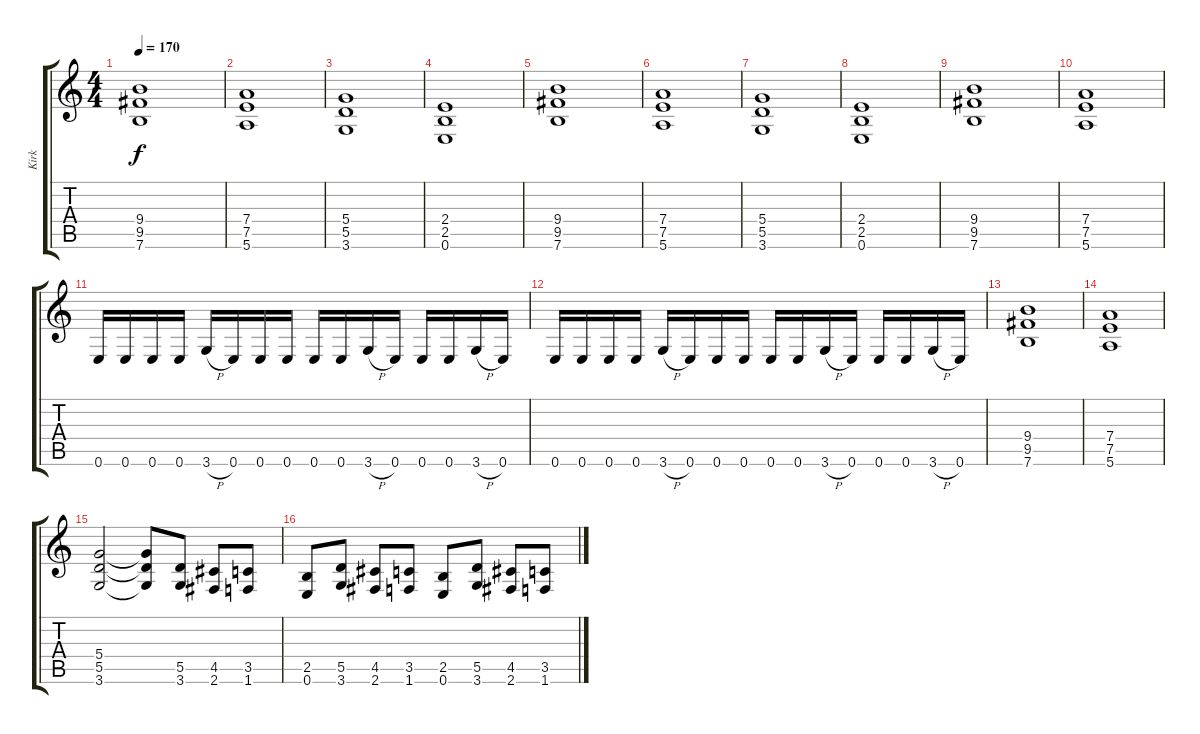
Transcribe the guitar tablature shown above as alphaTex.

\track ("Kirk" "Kirk") {instrument distortionguitar}
\staff {score tabs}
\tuning (E4 B3 G3 D3 A2 E2) {hide}
\ts (4 4)
\tempo 170
\clef g2
\ks c
(9.4 9.5 7.6).1{dy f} |
(7.4 7.5 5.6).1 |
(5.4 5.5 3.6).1 |
(2.4 2.5 0.6).1 |
(9.4 9.5 7.6).1 |
(7.4 7.5 5.6).1 |
(5.4 5.5 3.6).1 |
(2.4 2.5 0.6).1 |
(9.4 9.5 7.6).1 |
(7.4 7.5 5.6).1 |
0.6.16 0.6.16 0.6.16 0.6.16 3.6{h}.16 0.6.16 0.6.16 0.6.16 0.6.16 0.6.16 3.6{h}.16 0.6.16 0.6.16 0.6.16 3.6{h}.16 0.6.16 |
0.6.16 0.6.16 0.6.16 0.6.16 3.6{h}.16 0.6.16 0.6.16 0.6.16 0.6.16 0.6.16 3.6{h}.16 0.6.16 0.6.16 0.6.16 3.6{h}.16 0.6.16 |
(9.4 9.5 7.6).1 |
(7.4 7.5 5.6).1 |
(5.4 5.5 3.6).2 (5.4{t} 5.5{t} 3.6{t}).8 (5.5 3.6).8 (4.5 2.6).8 (3.5 1.6).8 |
(2.5 0.6).8 (5.5 3.6).8 (4.5 2.6).8 (3.5 1.6).8 (2.5 0.6).8 (5.5 3.6).8 (4.5 2.6).8 (3.5 1.6).8
